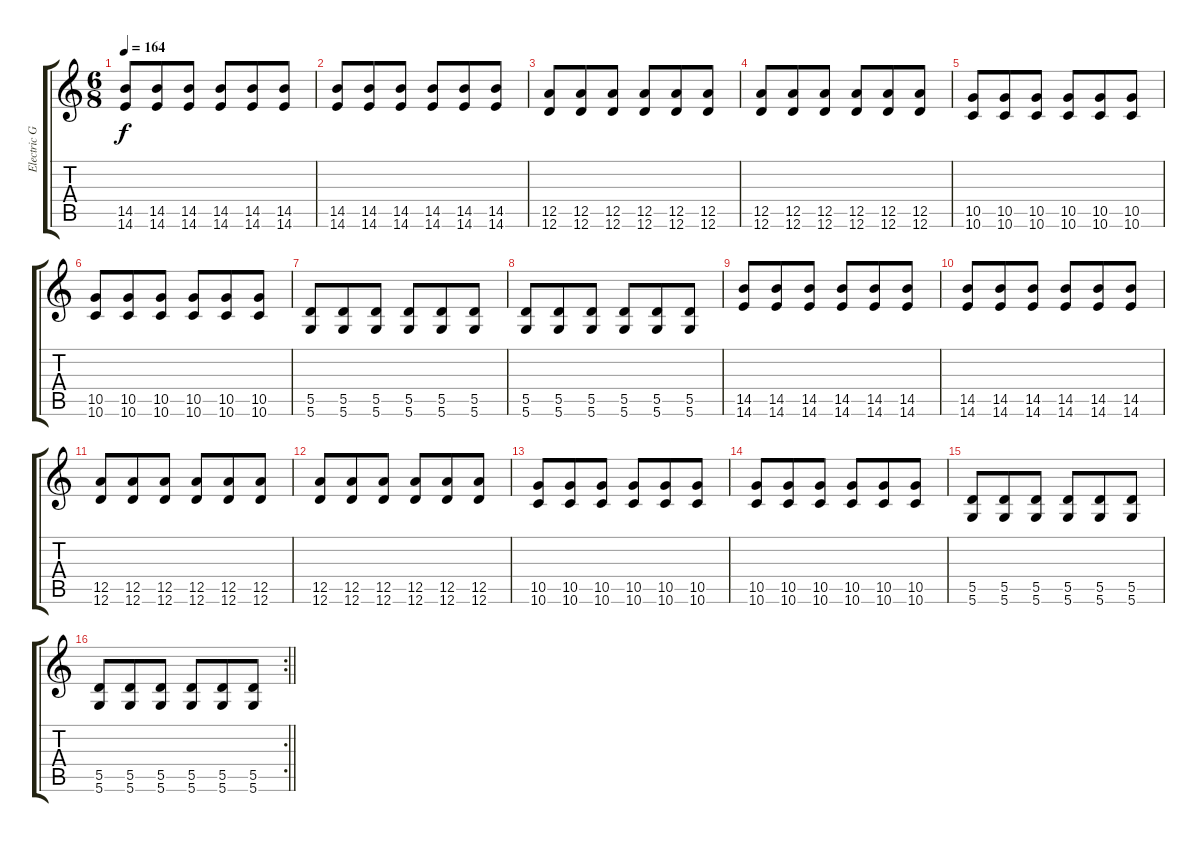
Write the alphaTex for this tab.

\track ("Electric Guitar" "Electric G") {instrument overdrivenguitar}
\staff {score tabs}
\tuning (E4 B3 G3 D3 A2 D2) {hide}
\ts (6 8)
\tempo 164
\clef g2
\ks c
(14.5 14.6).8{dy f} (14.5 14.6).8 (14.5 14.6).8 (14.5 14.6).8 (14.5 14.6).8 (14.5 14.6).8 |
(14.5 14.6).8 (14.5 14.6).8 (14.5 14.6).8 (14.5 14.6).8 (14.5 14.6).8 (14.5 14.6).8 |
(12.5 12.6).8 (12.5 12.6).8 (12.5 12.6).8 (12.5 12.6).8 (12.5 12.6).8 (12.5 12.6).8 |
(12.5 12.6).8 (12.5 12.6).8 (12.5 12.6).8 (12.5 12.6).8 (12.5 12.6).8 (12.5 12.6).8 |
(10.5 10.6).8 (10.5 10.6).8 (10.5 10.6).8 (10.5 10.6).8 (10.5 10.6).8 (10.5 10.6).8 |
(10.5 10.6).8 (10.5 10.6).8 (10.5 10.6).8 (10.5 10.6).8 (10.5 10.6).8 (10.5 10.6).8 |
(5.5 5.6).8 (5.5 5.6).8 (5.5 5.6).8 (5.5 5.6).8 (5.5 5.6).8 (5.5 5.6).8 |
(5.5 5.6).8 (5.5 5.6).8 (5.5 5.6).8 (5.5 5.6).8 (5.5 5.6).8 (5.5 5.6).8 |
(14.5 14.6).8 (14.5 14.6).8 (14.5 14.6).8 (14.5 14.6).8 (14.5 14.6).8 (14.5 14.6).8 |
(14.5 14.6).8 (14.5 14.6).8 (14.5 14.6).8 (14.5 14.6).8 (14.5 14.6).8 (14.5 14.6).8 |
(12.5 12.6).8 (12.5 12.6).8 (12.5 12.6).8 (12.5 12.6).8 (12.5 12.6).8 (12.5 12.6).8 |
(12.5 12.6).8 (12.5 12.6).8 (12.5 12.6).8 (12.5 12.6).8 (12.5 12.6).8 (12.5 12.6).8 |
(10.5 10.6).8 (10.5 10.6).8 (10.5 10.6).8 (10.5 10.6).8 (10.5 10.6).8 (10.5 10.6).8 |
(10.5 10.6).8 (10.5 10.6).8 (10.5 10.6).8 (10.5 10.6).8 (10.5 10.6).8 (10.5 10.6).8 |
(5.5 5.6).8 (5.5 5.6).8 (5.5 5.6).8 (5.5 5.6).8 (5.5 5.6).8 (5.5 5.6).8 |
\rc 2
\barLineRight lightlight
(5.5 5.6).8 (5.5 5.6).8 (5.5 5.6).8 (5.5 5.6).8 (5.5 5.6).8 (5.5 5.6).8
